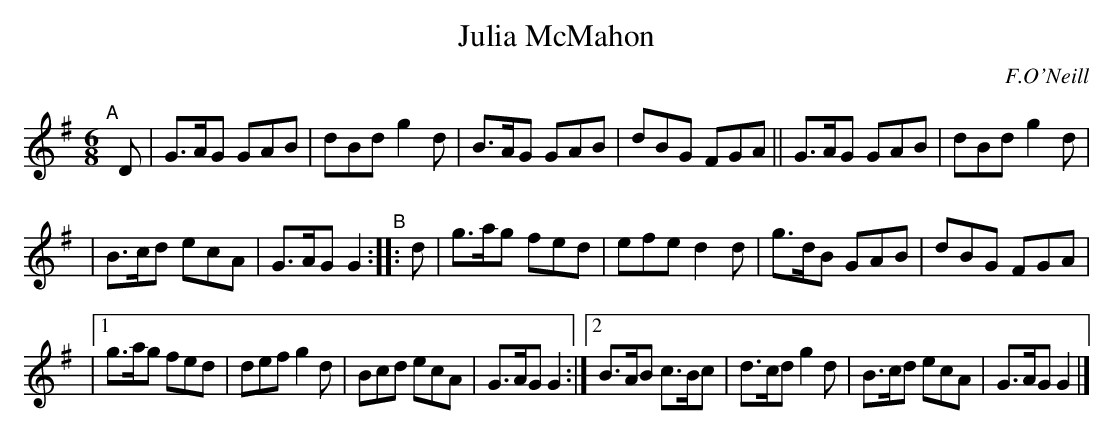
X:1
T: Julia McMahon
O: F.O'Neill
M: 6/8
K: G
"^A"[|] D |\
G>AG GAB | dBd g2d | B>AG GAB | dBG FGA || G>AG GAB | dBd g2d |
| B>cd ecA | G>AG G2 "^B":: d | g>ag fed | efe d2d | g>dB GAB | dBG FGA |
|[1 g>ag fed | def g2d | Bcd ecA | G>AG G2 :|[2 B>AB c>Bc | d>cd g2d | B>cd ecA | G>AG G2 |]
